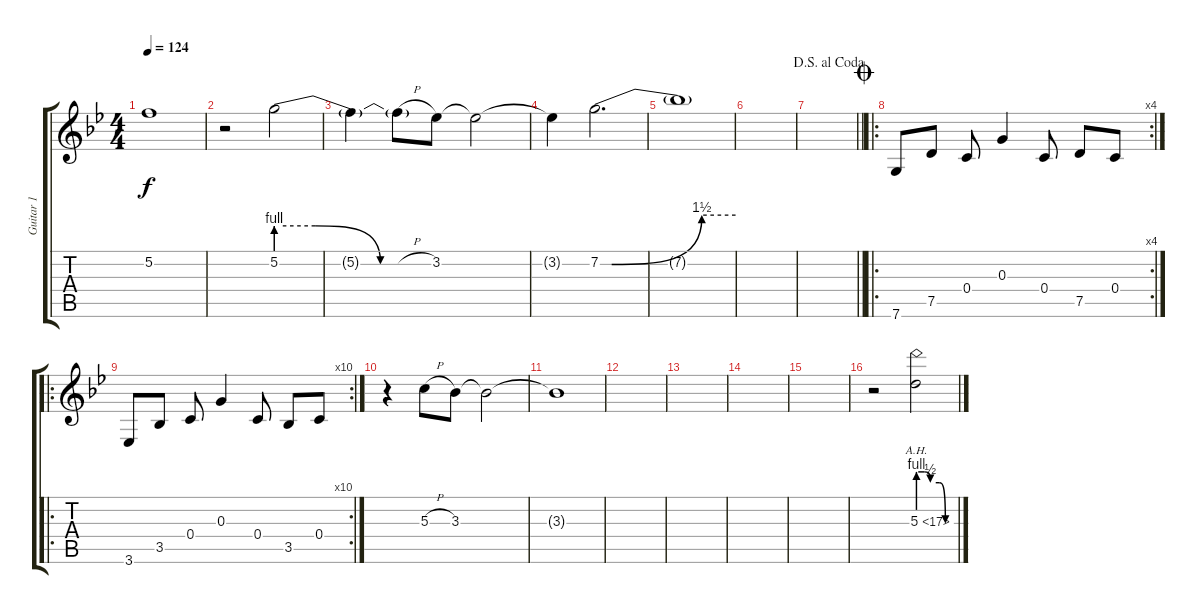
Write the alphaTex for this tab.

\track ("Guitar 1" "Guitar 1") {instrument electricguitarjazz}
\staff {score tabs}
\tuning (E4 C4 G3 C3 G2 C2) {hide}
\ts (4 4)
\tempo 124
\clef g2
\ks gminor
5.2{t}.1{dy f} |
r.2 5.2{be (custom 0 4 15 4 40 0 60 0)}.2 |
5.2{t}.4 5.2{h t}.8 3.2.8 3.2{t}.2 |
3.2{t}.4 7.2{be (custom 0 0 5 0 45 6 60 6)}.2{d} |
7.2{t}.1 |
|
\jump dalsegnoalcoda
\barLineRight lightlight
|
\ro
\rc 4
\jump coda
7.6.8{volume 13} 7.5.8 0.4.8 0.3.4 0.4.8 7.5.8 0.4.8 |
\ro
\rc 10
3.6.8 3.5.8 0.4.8 0.3.4 0.4.8 3.5.8 0.4.8 |
r.4{volume 16} 5.3{h}.8 3.3.8 3.3{t}.2 |
3.3{t}.1 |
|
|
|
|
r.2 5.3{be (custom 0 4 10 4 20 2 35 2 45 0 60 0) ah 12}.2
